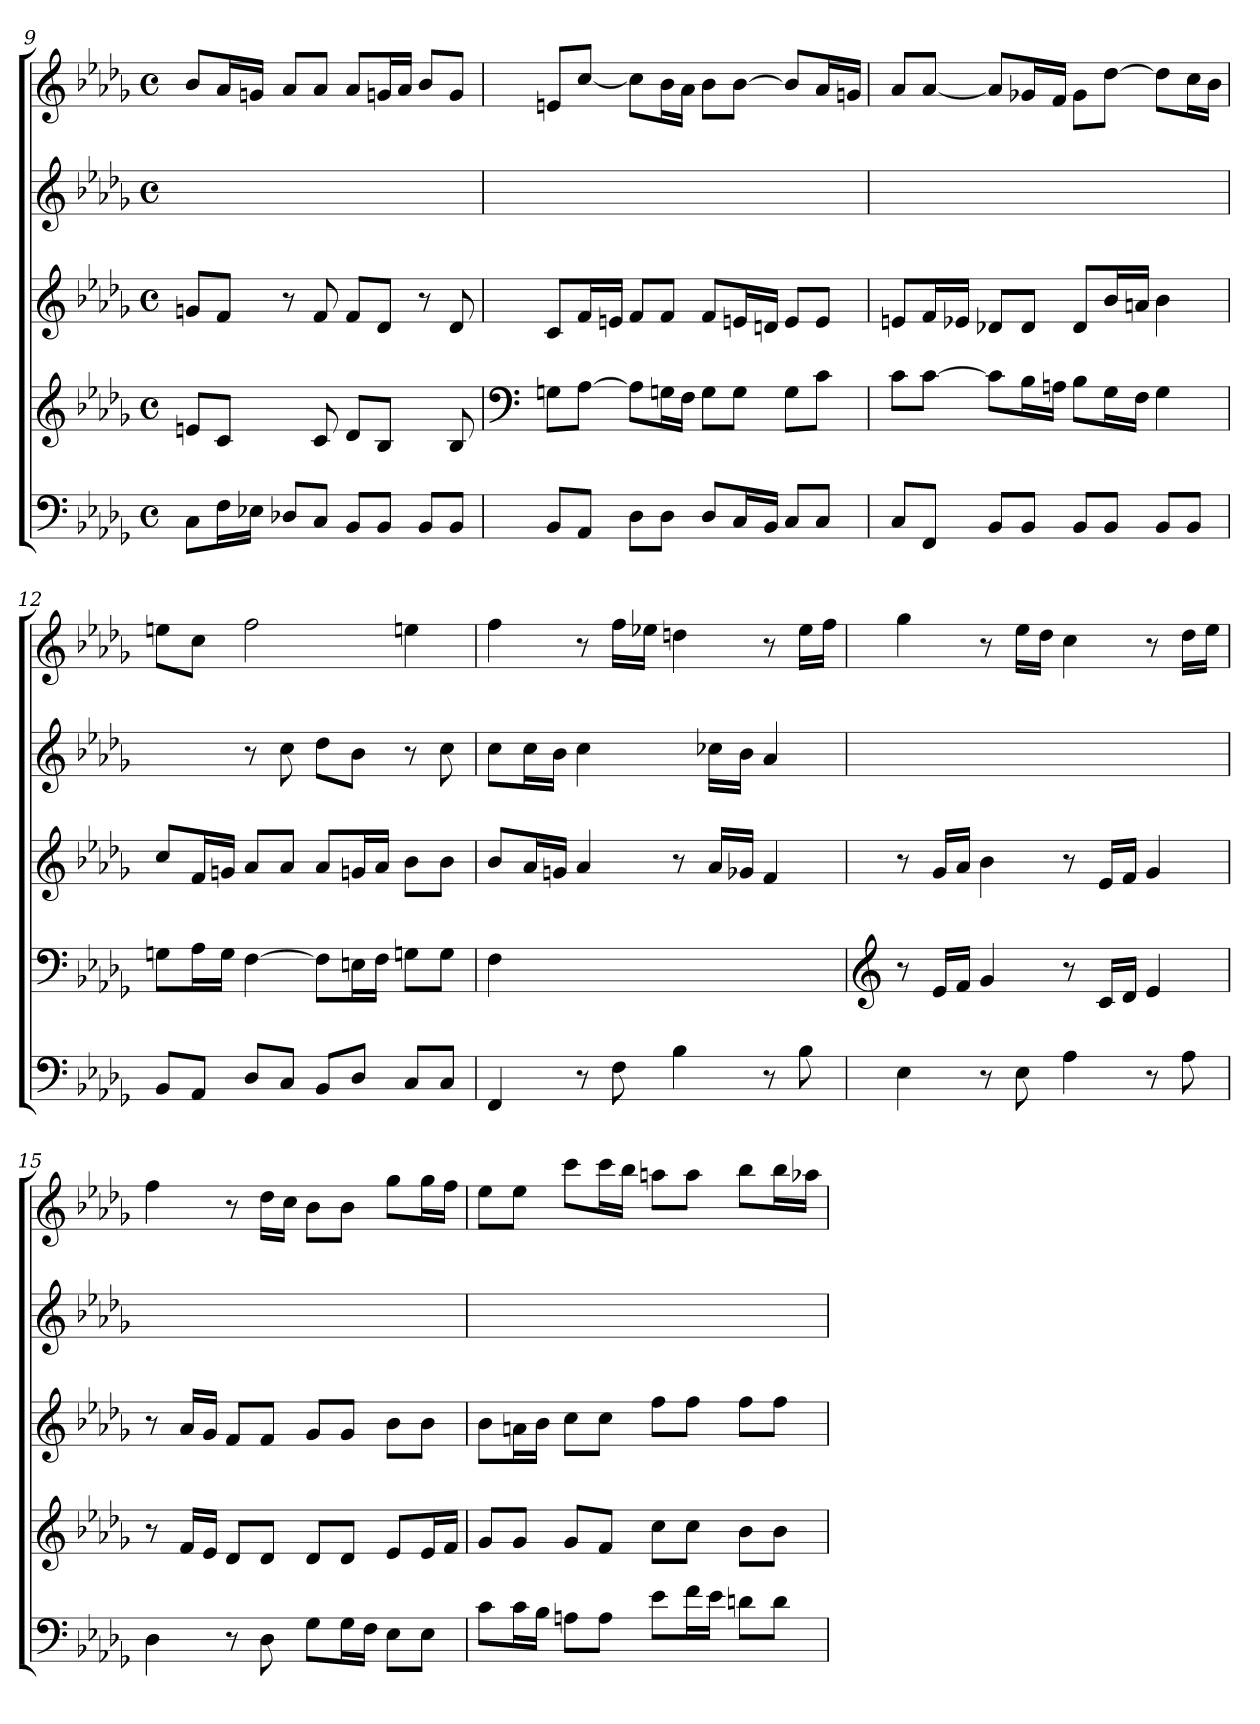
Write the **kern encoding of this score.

**kern	**kern	**kern	**kern	**kern
*part5	*part4	*part3	*part2	*part1
*staff5	*staff4	*staff3	*staff2	*staff1
*clefF4	*clefG2	*clefG2	*clefG2	*clefG2
*k[b-e-a-d-g-]	*k[b-e-a-d-g-]	*k[b-e-a-d-g-]	*k[b-e-a-d-g-]	*k[b-e-a-d-g-]
*b-:	*b-:	*b-:	*b-:	*b-:
*M4/4	*M4/4	*M4/4	*M4/4	*M4/4
*met(c)	*met(c)	*met(c)	*met(c)	*met(c)
=9	=9	=9	=9	=9
8C\L	8en/L	8gn/L	1ryy	8b-/L
16F\L	8c/J	8f/J	.	16a-/L
16E-X\JJ	.	.	.	16gn/JJ
8D-X/L	8ryy	8r	.	8a-/L
8C/J	8c	8f	.	8a-/J
8BB-/L	8d-/L	8f/L	.	8a-/L
8BB-/J	8B-/J	8d-/J	.	16gn/L
.	.	.	.	16a-/JJ
8BB-/L	8ryy	8r	.	8b-/L
8BB-/J	8B-	8d-	.	8g/J
=10	=10	=10	=10	=10
*	*clefF4	*	*	*
8BB-/L	8Gn\L	8c/L	1ryy	8en/L
8AA-/J	[8A-\J	16f/L	.	[8cc/J
.	.	16en/JJ	.	.
8D-\L	8A-\L]	8f/L	.	8cc\L]
8D-\J	16Gn\L	8f/J	.	16b-\L
.	16F\JJ	.	.	16a-\JJ
8D-/L	8G\L	8f/L	.	8b-\L
16C/L	8G\J	16en/L	.	[8b-\J
16BB-/JJ	.	16dn/JJ	.	.
8C/L	8G\L	8e/L	.	8b-/L]
8C/J	8c\J	8e/J	.	16a-/L
.	.	.	.	16gn/JJ
=11	=11	=11	=11	=11
8C/L	8c\L	8en/L	1ryy	8a-/L
8FF/J	[8c\J	16f/L	.	[8a-/J
.	.	16e-X/JJ	.	.
8BB-/L	8c\L]	8d-X/L	.	8a-/L]
8BB-/J	16B-\L	8d-/J	.	16g-X/L
.	16An\JJ	.	.	16f/JJ
8BB-/L	8B-\L	8d-/L	.	8g-\L
8BB-/J	16G-\L	16b-/L	.	[8dd-\J
.	16F\JJ	16an/JJ	.	.
8BB-/L	4G-	4b-	.	8dd-\L]
8BB-/J	.	.	.	16cc\L
.	.	.	.	16b-\JJ
=12	=12	=12	=12	=12
8BB-/L	8Gn\L	8cc/L	4ryy	8een\L
8AA-/J	16A-\L	16f/L	.	8cc\J
.	16G\JJ	16gn/JJ	.	.
8D-/L	[4F	8a-/L	8r	2ff
8C/J	.	8a-/J	8cc	.
8BB-/L	8F\L]	8a-/L	8dd-\L	.
8D-/J	16En\L	16gn/L	8b-\J	.
.	16F\JJ	16a-/JJ	.	.
8C/L	8Gn\L	8b-\L	8r	4een
8C/J	8G\J	8b-\J	8cc	.
=13	=13	=13	=13	=13
4FF	4F	8b-/L	8cc\L	4ff
.	.	16a-/L	16cc\L	.
.	.	16gn/JJ	16b-\JJ	.
8r	4ryy	4a-	4cc	8r
8F	.	.	.	16ff\LL
.	.	.	.	16ee-X\JJ
4B-	4ryy	8r	8ryy	4ddn
.	.	16a-/LL	16cc-X\LL	.
.	.	16g-X/JJ	16b-\JJ	.
8r	4ryy	4f	4a-	8r
8B-	.	.	.	16ee-\LL
.	.	.	.	16ff\JJ
=14	=14	=14	=14	=14
*	*clefG2	*	*	*
4E-	8r	8r	1ryy	4gg-
.	16e-/LL	16g-/LL	.	.
.	16f/JJ	16a-/JJ	.	.
8r	4g-	4b-	.	8r
8E-	.	.	.	16ee-\LL
.	.	.	.	16dd-\JJ
4A-	8r	8r	.	4cc
.	16c/LL	16e-/LL	.	.
.	16d-/JJ	16f/JJ	.	.
8r	4e-	4g-	.	8r
8A-	.	.	.	16dd-\LL
.	.	.	.	16ee-\JJ
=15	=15	=15	=15	=15
4D-	8r	8r	1ryy	4ff
.	16f/LL	16a-/LL	.	.
.	16e-/JJ	16g-/JJ	.	.
8r	8d-/L	8f/L	.	8r
8D-	8d-/J	8f/J	.	16dd-\LL
.	.	.	.	16cc\JJ
8G-\L	8d-/L	8g-/L	.	8b-\L
16G-\L	8d-/J	8g-/J	.	8b-\J
16F\JJ	.	.	.	.
8E-\L	8e-/L	8b-\L	.	8gg-\L
8E-\J	16e-/L	8b-\J	.	16gg-\L
.	16f/JJ	.	.	16ff\JJ
=16	=16	=16	=16	=16
8c\L	8g-/L	8b-\L	1ryy	8ee-\L
16c\L	8g-/J	16an\L	.	8ee-\J
16B-\JJ	.	16b-\JJ	.	.
8An\L	8g-/L	8cc\L	.	8ccc\L
8A\J	8f/J	8cc\J	.	16ccc\L
.	.	.	.	16bb-\JJ
8e-\L	8cc\L	8ff\L	.	8aan\L
16f\L	8cc\J	8ff\J	.	8aa\J
16e-\JJ	.	.	.	.
8dn\L	8b-\L	8ff\L	.	8bb-\L
8d\J	8b-\J	8ff\J	.	16bb-\L
.	.	.	.	16aa-X\JJ
=	=	=	=	=
*-	*-	*-	*-	*-
